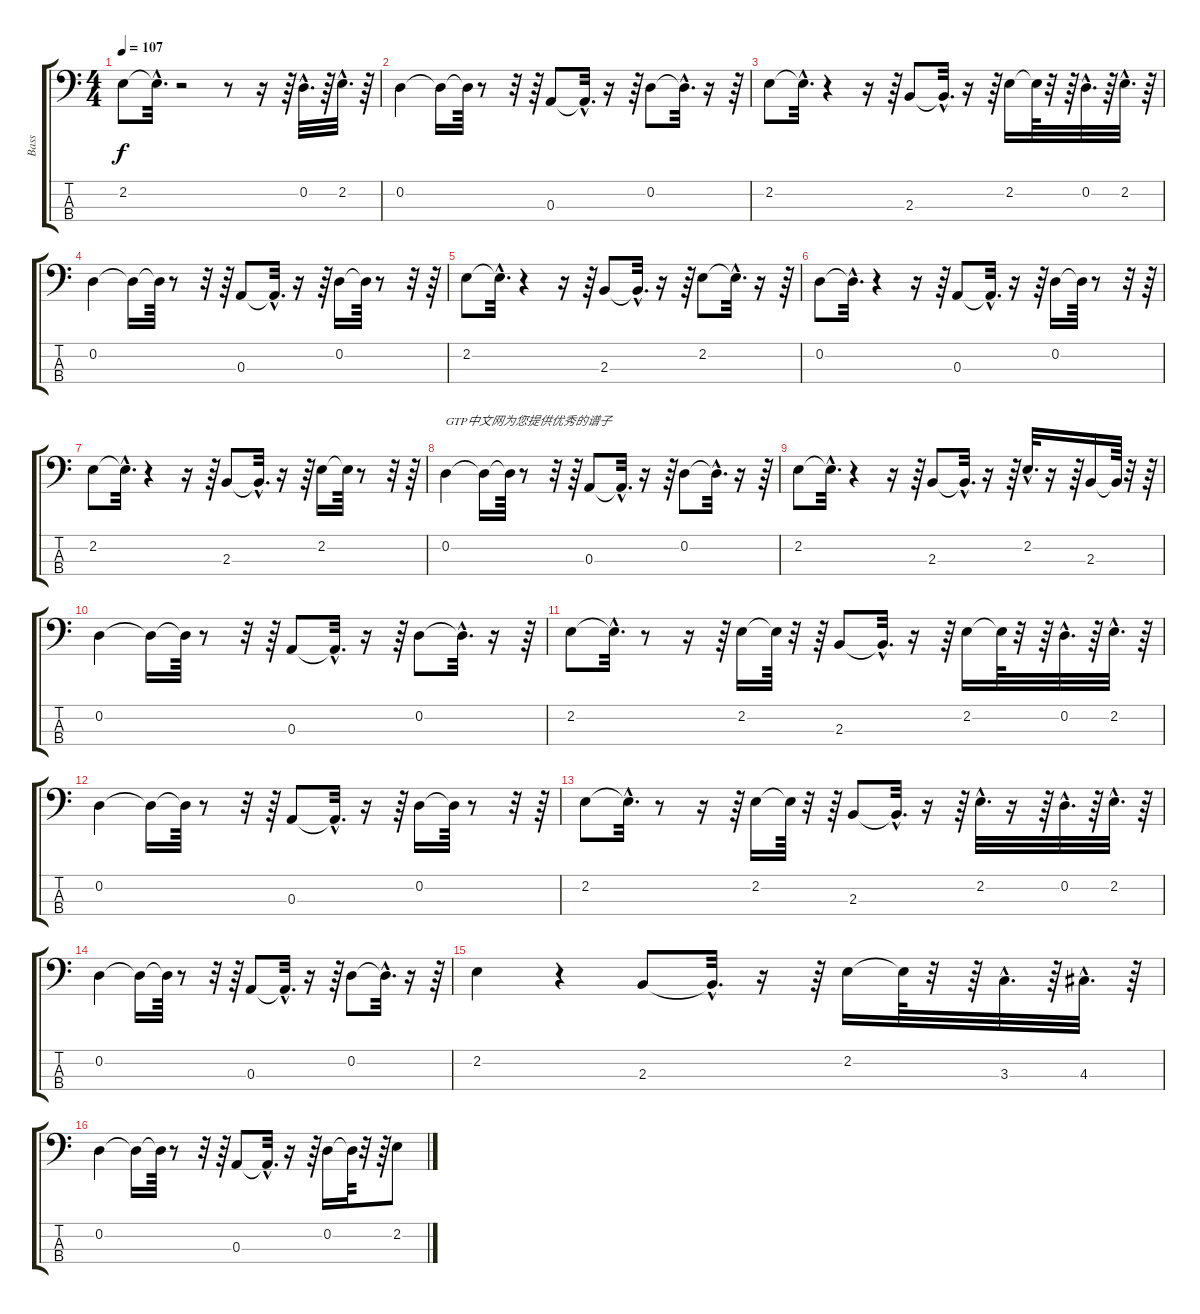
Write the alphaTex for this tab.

\track ("Bass" "Bass") {instrument electricbassfinger}
\staff {score tabs}
\tuning (G2 D2 A1 E1) {hide}
\ts (4 4)
\tempo 107
\clef f4
\ks c
2.2.8{dy f instrument electricbassfinger} 2.2{hac t}.32{d} r.2 r.8 r.16 r.64 0.2{hac}.32{d} r.64 2.2{hac}.32{d} r.64 |
0.2.4 0.2{t}.16 0.2{t}.64 r.8 r.32 r.64 0.3.8 0.3{hac t}.32{d} r.16 r.64 0.2.8 0.2{hac t}.32{d} r.16 r.64 |
2.2.8 2.2{hac t}.32{d} r.4 r.16 r.64 2.3.8 2.3{hac t}.32{d} r.16 r.64 2.2.16 2.2{t}.64 r.32 r.64 0.2{hac}.32{d} r.64 2.2{hac}.32{d} r.64 |
0.2.4 0.2{t}.16 0.2{t}.64 r.8 r.32 r.64 0.3.8 0.3{hac t}.32{d} r.16 r.64 0.2.16 0.2{t}.64 r.8 r.32 r.64 |
2.2.8 2.2{hac t}.32{d} r.4 r.16 r.64 2.3.8 2.3{hac t}.32{d} r.16 r.64 2.2.8 2.2{hac t}.32{d} r.16 r.64 |
0.2.8 0.2{hac t}.32{d} r.4 r.16 r.64 0.3.8 0.3{hac t}.32{d} r.16 r.64 0.2.16 0.2{t}.64 r.8 r.32 r.64 |
2.2.8 2.2{hac t}.32{d} r.4 r.16 r.64 2.3.8 2.3{hac t}.32{d} r.16 r.64 2.2.16 2.2{t}.64 r.8 r.32 r.64 |
0.2.4{txt "GTP中文网为您提供优秀的谱子"} 0.2{t}.16 0.2{t}.64 r.8 r.32 r.64 0.3.8 0.3{hac t}.32{d} r.16 r.64 0.2.8 0.2{hac t}.32{d} r.16 r.64 |
2.2.8 2.2{hac t}.32{d} r.4 r.16 r.64 2.3.8 2.3{hac t}.32{d} r.16 r.64 2.2{hac}.32{d} r.16 r.64 2.3.16 2.3{t}.64 r.32 r.64 |
0.2.4 0.2{t}.16 0.2{t}.64 r.8 r.32 r.64 0.3.8 0.3{hac t}.32{d} r.16 r.64 0.2.8 0.2{hac t}.32{d} r.16 r.64 |
2.2.8 2.2{hac t}.32{d} r.8 r.16 r.64 2.2.16 2.2{t}.64 r.32 r.64 2.3.8 2.3{hac t}.32{d} r.16 r.64 2.2.16 2.2{t}.64 r.32 r.64 0.2{hac}.32{d} r.64 2.2{hac}.32{d} r.64 |
0.2.4 0.2{t}.16 0.2{t}.64 r.8 r.32 r.64 0.3.8 0.3{hac t}.32{d} r.16 r.64 0.2.16 0.2{t}.64 r.8 r.32 r.64 |
2.2.8 2.2{hac t}.32{d} r.8 r.16 r.64 2.2.16 2.2{t}.64 r.32 r.64 2.3.8 2.3{hac t}.32{d} r.16 r.64 2.2{hac}.32{d} r.16 r.64 0.2{hac}.32{d} r.64 2.2{hac}.32{d} r.64 |
0.2.4 0.2{t}.16 0.2{t}.64 r.8 r.32 r.64 0.3.8 0.3{hac t}.32{d} r.16 r.64 0.2.8 0.2{hac t}.32{d} r.16 r.64 |
2.2.4 r.4 2.3.8 2.3{hac t}.32{d} r.16 r.64 2.2.16 2.2{t}.64 r.32 r.64 3.3{hac}.32{d} r.64 4.3{hac}.32{d} r.64 |
0.2.4 0.2{t}.16 0.2{t}.64 r.8 r.32 r.64 0.3.8 0.3{hac t}.32{d} r.16 r.64 0.2.16 0.2{t}.64 r.32 r.64 2.2.8
